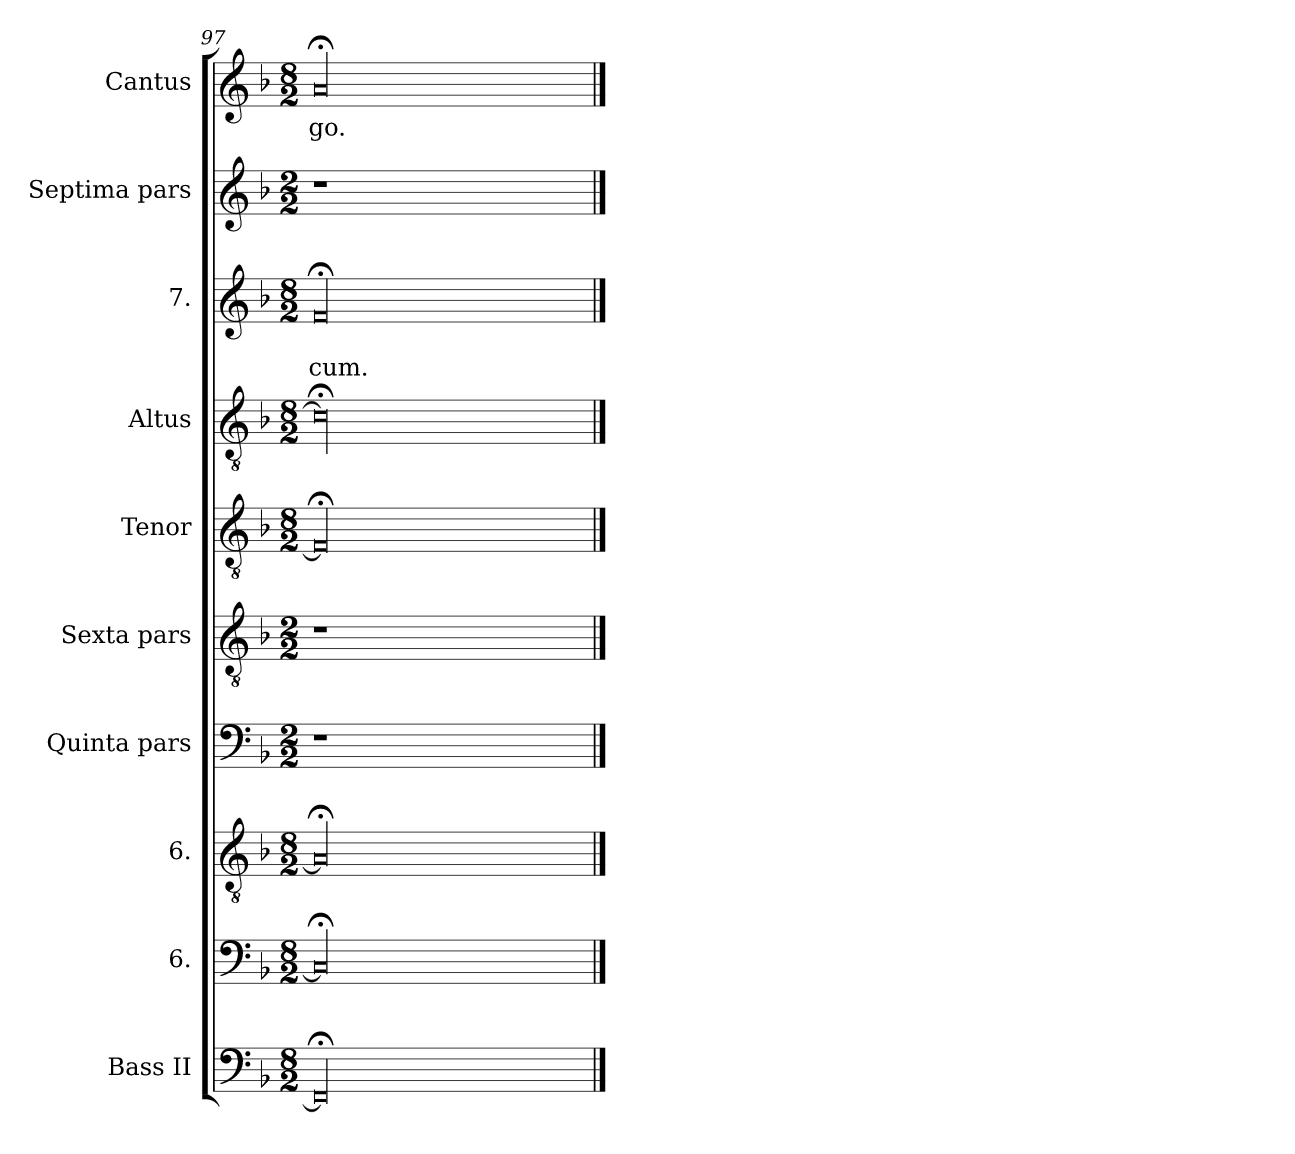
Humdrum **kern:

**kern	**text	**kern	**text	**kern	**text	**kern	**kern	**kern	**kern	**text	**kern	**text	**text	**kern	**kern	**text
*part10	*part10	*part9	*part9	*part8	*part8	*part7	*part6	*part5	*part4	*part4	*part3	*part3	*part3	*part2	*part1	*part1
*staff10	*staff10	*staff9	*staff9	*staff8	*staff8	*staff7	*staff6	*staff5	*staff4	*staff4	*staff3	*staff3	*staff3	*staff2	*staff1	*staff1
*I"Bass II	*	*I"6.	*	*I"6.	*	*I"Quinta pars	*I"Sexta pars	*I"Tenor	*I"Altus	*	*I"7.	*	*	*I"Septima pars	*I"Cantus	*
*I'B.	*	*	*	*	*	*	*	*I'T.	*I'A.	*	*	*	*	*	*I'C.	*
*clefF4	*	*clefF4	*	*clefGv2	*	*clefF4	*clefGv2	*clefGv2	*clefGv2	*	*clefG2	*	*	*clefG2	*clefG2	*
*k[b-]	*	*k[b-]	*	*k[b-]	*	*k[b-]	*k[b-]	*k[b-]	*k[b-]	*	*k[b-]	*	*	*k[b-]	*k[b-]	*
*F:	*	*F:	*	*F:	*	*F:	*F:	*F:	*F:	*	*F:	*	*	*F:	*F:	*
*M8/2	*	*M8/2	*	*M8/2	*	*M2/2	*M2/2	*M8/2	*M8/2	*	*M8/2	*	*	*M2/2	*M8/2	*
=97	=97	=97	=97	=97	=97	=97	=97	=97	=97	=97	=97	=97	=97	=97	=97	=97
!	!	!	!	!	!	!	!	!	!	!	!	!	!LO:LY:b	!	!	!LO:LY:b
00FF;<]	.	00C;<]	.	00A;<]	.	1r	1r	00F;<]	00c;<]	.	00f;<	.	-cum.	1r	00a;<	-go.
.	.	.	.	.	.	0.ryy	0.ryy	.	.	.	.	.	.	0.ryy	.	.
==	==	==	==	==	==	==	==	==	==	==	==	==	==	==	==	==
*-	*-	*-	*-	*-	*-	*-	*-	*-	*-	*-	*-	*-	*-	*-	*-	*-
